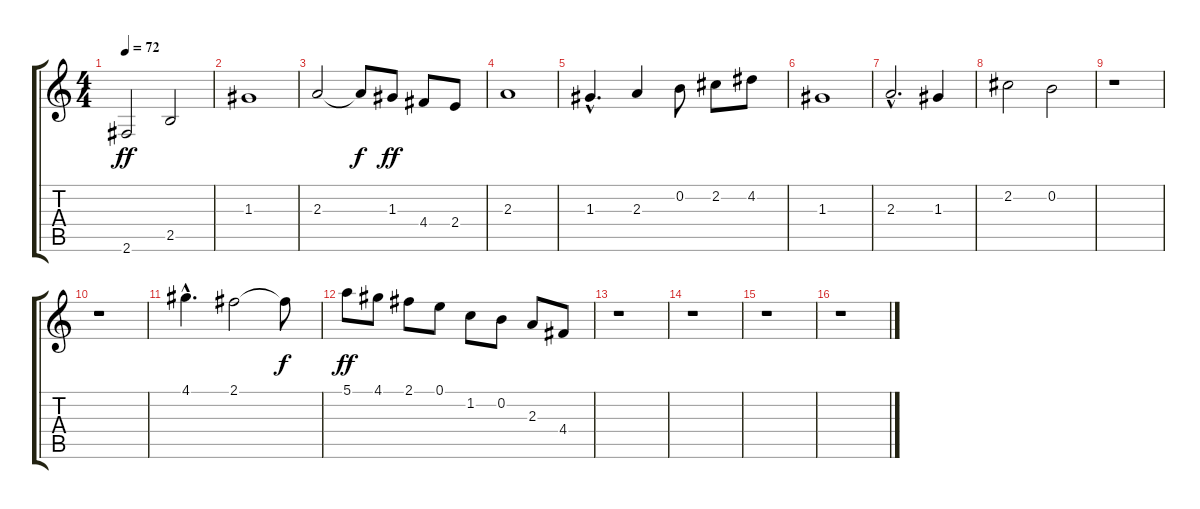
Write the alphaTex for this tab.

\track "" {instrument acousticguitarnylon}
\staff {score tabs}
\tuning (E4 B3 G3 D3 A2 E2) {hide}
\ts (4 4)
\tempo 72
\clef g2
\ks c
2.6.2{dy ff} 2.5.2 |
1.3.1 |
2.3.2 2.3{t}.8{dy f} 1.3.8{dy ff} 4.4.8 2.4.8 |
2.3.1 |
1.3{hac}.4{d} 2.3.4 0.2.8 2.2.8 4.2.8 |
1.3.1 |
2.3{hac}.2{d} 1.3.4 |
2.2.2 0.2.2 |
r.1 |
r.1 |
4.1{hac}.4{d} 2.1.2 2.1{t}.8{dy f} |
5.1.8{dy ff} 4.1.8 2.1.8 0.1.8 1.2.8 0.2.8 2.3.8 4.4.8 |
r.1 |
r.1 |
r.1 |
r.1
